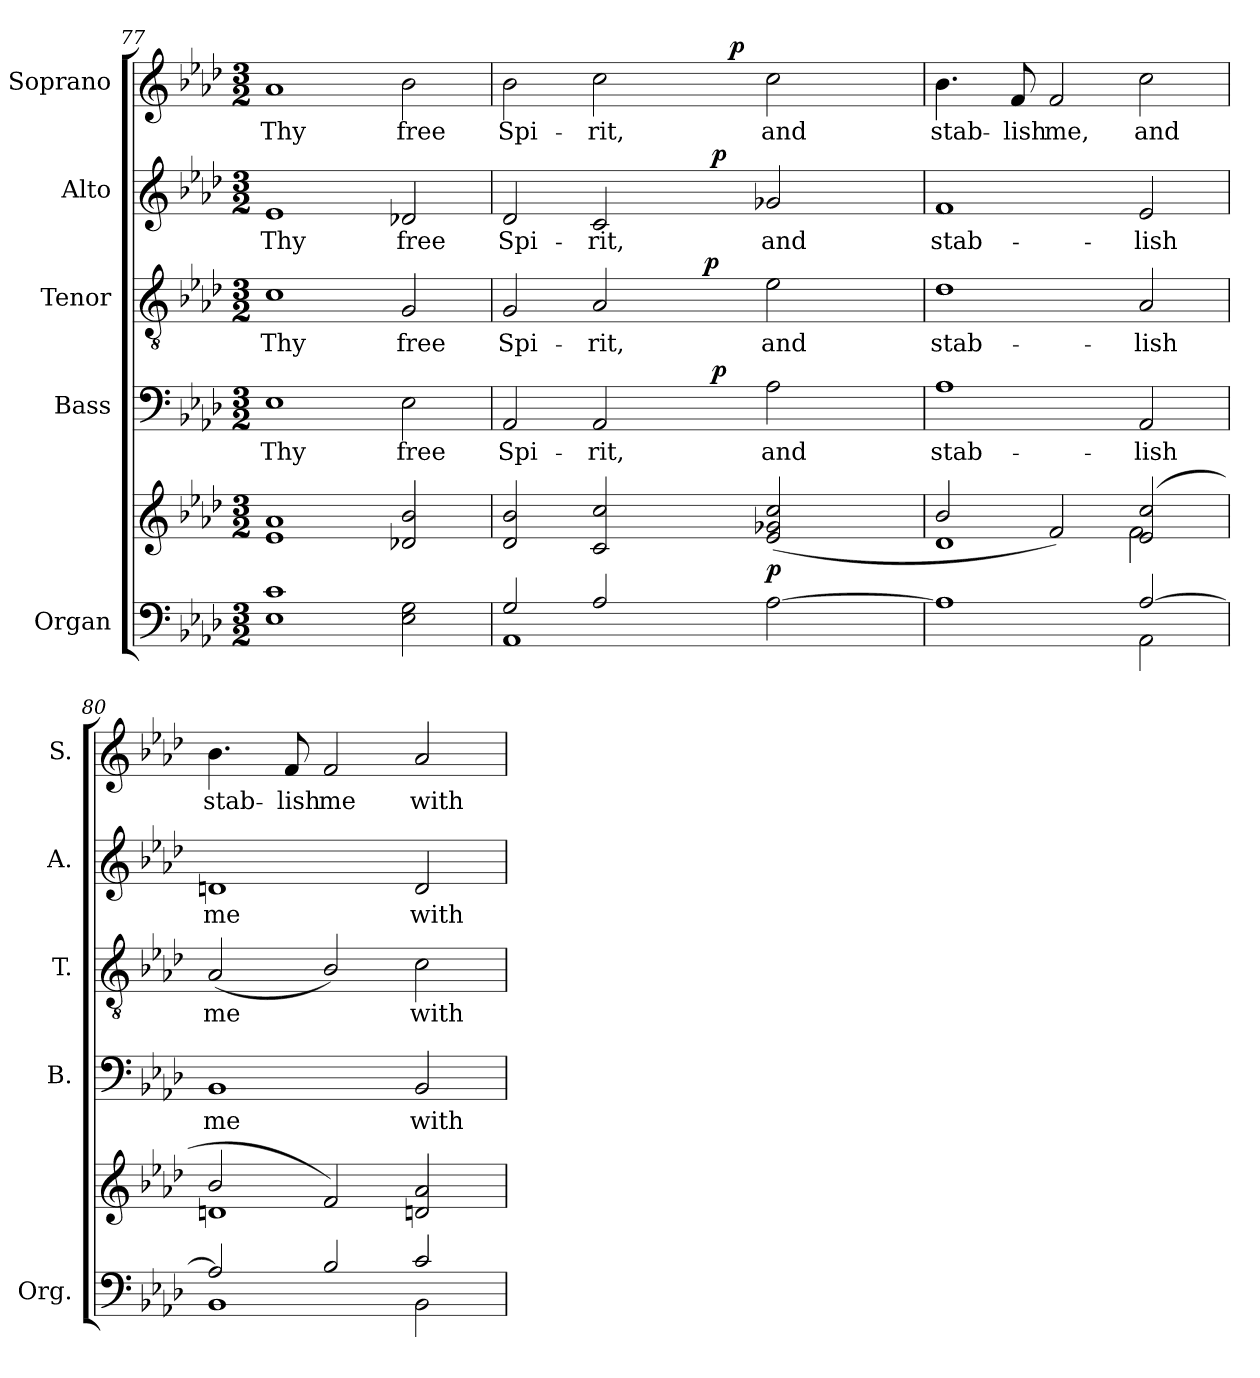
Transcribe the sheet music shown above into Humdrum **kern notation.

**kern	**kern	**dynam	**kern	**text	**dynam	**kern	**text	**dynam	**kern	**text	**dynam	**kern	**text	**dynam
*part5	*part5	*part5	*part4	*part4	*part4	*part3	*part3	*part3	*part2	*part2	*part2	*part1	*part1	*part1
*staff6	*staff5	*staff5/6	*staff4	*staff4	*staff4	*staff3	*staff3	*staff3	*staff2	*staff2	*staff2	*staff1	*staff1	*staff1
*I"Organ	*	*	*I"Bass	*	*	*I"Tenor	*	*	*I"Alto	*	*	*I"Soprano	*	*
*I'Org.	*	*	*I'B.	*	*	*I'T.	*	*	*I'A.	*	*	*I'S.	*	*
*clefF4	*clefG2	*	*clefF4	*	*	*clefGv2	*	*	*clefG2	*	*	*clefG2	*	*
*	*	*	*	*	*	*ITrd7c12	*	*	*	*	*	*	*	*
*k[b-e-a-d-]	*k[b-e-a-d-]	*	*k[b-e-a-d-]	*	*	*k[b-e-a-d-]	*	*	*k[b-e-a-d-]	*	*	*k[b-e-a-d-]	*	*
*A-:	*A-:	*	*A-:	*	*	*A-:	*	*	*A-:	*	*	*A-:	*	*
*M3/2	*M3/2	*	*M3/2	*	*	*M3/2	*	*	*M3/2	*	*	*M3/2	*	*
=77	=77	=77	=77	=77	=77	=77	=77	=77	=77	=77	=77	=77	=77	=77
!	!	!	!	!LO:LY:b:color=#000000	!	!	!	!	!	!	!	!	!	!
!	!	!	!	!	!	!	!LO:LY:b:color=#000000	!	!	!	!	!	!	!
!	!	!	!	!	!	!	!	!	!	!LO:LY:b:color=#000000	!	!	!	!
!	!	!	!	!	!	!	!	!	!	!	!	!	!LO:LY:b:color=#000000	!
1E-i 1ci	1e-i 1a-i	.	1E-i	Thy	.	1Ci	Thy	.	1e-i	Thy	.	1a-i	Thy	.
!	!	!	!	!LO:LY:b:color=#000000	!	!	!	!	!	!	!	!	!	!
!	!	!	!	!	!	!	!LO:LY:b:color=#000000	!	!	!	!	!	!	!
!	!	!	!	!	!	!	!	!	!	!LO:LY:b:color=#000000	!	!	!	!
!	!	!	!	!	!	!	!	!	!	!	!	!	!LO:LY:b:color=#000000	!
2E-i\ 2Gi	2d-Xi/ 2b-i	.	2E-i\	free	.	2GGi/	free	.	2d-Xi/	free	.	2b-i\	free	.
=78	=78	=78	=78	=78	=78	=78	=78	=78	=78	=78	=78	=78	=78	=78
*^	*	*	*	*	*	*	*	*	*	*	*	*	*	*
!	!	!	!	!	!LO:LY:b:color=#000000	!	!	!	!	!	!	!	!	!	!
!	!	!	!	!	!	!	!	!LO:LY:b:color=#000000	!	!	!	!	!	!	!
!	!	!	!	!	!	!	!	!	!	!	!LO:LY:b:color=#000000	!	!	!	!
!	!	!	!	!	!	!	!	!	!	!	!	!	!	!LO:LY:b:color=#000000	!
*	*	*	*	*^	*	*	*^	*	*	*^	*	*	*^	*	*
2Gi/	1AA-i	2d-i/ 2b-i	.	2AA-i/	2ryy	Spi-	.	2GGi/	2ryy	Spi-	.	2d-i/	2ryy	Spi-	.	2b-i\	2ryy	Spi-	.
!	!	!	!	!	!	!LO:LY:b:color=#000000	!	!	!	!	!	!	!	!	!	!	!	!	!
!	!	!	!	!	!	!	!	!	!	!LO:LY:b:color=#000000	!	!	!	!	!	!	!	!	!
!	!	!	!	!	!	!	!	!	!	!	!	!	!	!LO:LY:b:color=#000000	!	!	!	!	!
!	!	!	!	!	!	!	!	!	!	!	!	!	!	!	!	!	!	!LO:LY:b:color=#000000	!
2A-i/	.	2ci/ 2cci	.	2AA-i/	4ryy	-rit,	.	2AA-i/	4ryy	-rit,	.	2ci/	4ryy	-rit,	.	2cci\	4ryy	-rit,	.
.	.	.	.	.	16ryy	.	.	.	16ryy	.	.	.	16ryy	.	.	.	8ryy	.	.
.	.	.	.	.	32ryy	.	.	.	32ryy	.	.	.	32ryy	.	.	.	.	.	.
.	.	.	.	.	64ryy	.	.	.	128...ryy	.	.	.	64ryy	.	.	.	.	.	.
.	.	.	.	.	.	.	.	.	2ryy	.	p	.	.	.	.	.	.	.	.
.	.	.	.	.	256.ryy	.	.	.	.	.	.	.	256.ryy	.	.	.	.	.	.
.	.	.	.	.	2ryy	.	p	.	.	.	.	.	2ryy	.	p	.	.	.	.
.	.	.	.	.	.	.	.	.	.	.	.	.	.	.	.	.	128ryy	.	.
.	.	.	.	.	.	.	.	.	.	.	.	.	.	.	.	.	512.ryy	.	.
.	.	.	.	.	.	.	.	.	.	.	.	.	.	.	.	.	2ryy	.	p
!	!	!	!	!	!	!LO:LY:b:color=#000000	!	!	!	!	!	!	!	!	!	!	!	!	!
!	!	!	!	!	!	!	!	!	!	!LO:LY:b:color=#000000	!	!	!	!	!	!	!	!	!
!	!	!	!	!	!	!	!	!	!	!	!	!	!	!LO:LY:b:color=#000000	!	!	!	!	!
!	!	!	!	!	!	!	!	!	!	!	!	!	!	!	!	!	!	!LO:LY:b:color=#000000	!
2ryy	[>2A-i\	(2e-i/ 2g-Xi 2cci	p	2A-i\	.	and	.	2E-i\	.	and	.	2g-Xi/	.	and	.	2cci\	.	and	.
.	.	.	.	.	.	.	.	.	8ryy	.	.	.	.	.	.	.	.	.	.
.	.	.	.	.	8ryy	.	.	.	.	.	.	.	8ryy	.	.	.	.	.	.
.	.	.	.	.	.	.	.	.	.	.	.	.	.	.	.	.	16ryy	.	.
.	.	.	.	.	.	.	.	.	.	.	.	.	.	.	.	.	32ryy	.	.
.	.	.	.	.	.	.	.	.	.	.	.	.	.	.	.	.	64ryy	.	.
.	.	.	.	.	.	.	.	.	64ryy	.	.	.	.	.	.	.	.	.	.
.	.	.	.	.	128ryy	.	.	.	.	.	.	.	128ryy	.	.	.	.	.	.
.	.	.	.	.	.	.	.	.	.	.	.	.	.	.	.	.	256ryy	.	.
.	.	.	.	.	512ryy	.	.	.	.	.	.	.	512ryy	.	.	.	.	.	.
.	.	.	.	.	.	.	.	.	1024ryy	.	.	.	.	.	.	.	1024ryy	.	.
*	*	*	*	*v	*v	*	*	*	*	*	*	*v	*v	*	*	*v	*v	*	*
*	*	*	*	*	*	*	*v	*v	*	*	*	*	*	*	*	*
!!LO:LB:g=z
=79	=79	=79	=79	=79	=79	=79	=79	=79	=79	=79	=79	=79	=79	=79	=79
*	*	*^	*	*	*	*	*	*	*	*	*	*	*	*	*
*	*	*	*	*	*^	*	*	*^	*	*	*^	*	*	*^	*	*
!	!	!	!	!	!	!	!LO:LY:b:color=#000000	!	!	!	!	!	!	!	!	!	!	!	!	!
*	*	*	*	*	*v	*v	*	*	*	*	*	*	*v	*v	*	*	*v	*v	*	*
*	*	*	*	*	*	*	*	*v	*v	*	*	*	*	*	*	*	*
*	*	*	*	*	*^	*	*	*^	*	*	*^	*	*	*^	*	*
!	!	!	!	!	!	!	!	!	!	!	!LO:LY:b:color=#000000	!	!	!	!	!	!	!	!	!
*	*	*	*	*	*v	*v	*	*	*	*	*	*	*v	*v	*	*	*v	*v	*	*
*	*	*	*	*	*	*	*	*v	*v	*	*	*	*	*	*	*	*
*	*	*	*	*	*^	*	*	*^	*	*	*^	*	*	*^	*	*
!	!	!	!	!	!	!	!	!	!	!	!	!	!	!	!LO:LY:b:color=#000000	!	!	!	!	!
*	*	*	*	*	*v	*v	*	*	*	*	*	*	*v	*v	*	*	*v	*v	*	*
*	*	*	*	*	*	*	*	*v	*v	*	*	*	*	*	*	*	*
*	*	*	*	*	*^	*	*	*^	*	*	*^	*	*	*^	*	*
!	!	!	!	!	!	!	!	!	!	!	!	!	!	!	!	!	!	!	!LO:LY:b:color=#000000	!
*	*	*	*	*	*v	*v	*	*	*	*	*	*	*v	*v	*	*	*v	*v	*	*
*	*	*	*	*	*	*	*	*v	*v	*	*	*	*	*	*	*	*
1A-i]	1ryy	2b-i/	1d-i	.	1A-i	stab-	.	1D-i	stab-	.	1fi	stab-	.	4.b-i\	stab-	.
!	!	!	!	!	!	!	!	!	!	!	!	!	!	!	!LO:LY:b:color=#000000	!
.	.	.	.	.	.	.	.	.	.	.	.	.	.	8fi/	-lish	.
!	!	!	!	!	!	!	!	!	!	!	!	!	!	!	!LO:LY:b:color=#000000	!
.	.	2fi/)	.	.	.	.	.	.	.	.	.	.	.	2fi/	me,	.
!	!	!	!	!	!	!LO:LY:b:color=#000000	!	!	!	!	!	!	!	!	!	!
!	!	!	!	!	!	!	!	!	!LO:LY:b:color=#000000	!	!	!	!	!	!	!
!	!	!	!	!	!	!	!	!	!	!	!	!LO:LY:b:color=#000000	!	!	!	!
!	!	!	!	!	!	!	!	!	!	!	!	!	!	!	!LO:LY:b:color=#000000	!
[>2A-i/	2AA-i\	(2e-i/ 2cci	2fi\	.	2AA-i/	-lish	.	2AA-i/	-lish	.	2e-i/	-lish	.	2cci\	and	.
=80	=80	=80	=80	=80	=80	=80	=80	=80	=80	=80	=80	=80	=80	=80	=80	=80
!	!	!	!	!	!	!LO:LY:b:color=#000000	!	!	!	!	!	!	!	!	!	!
!	!	!	!	!	!	!	!	!	!LO:LY:b:color=#000000	!	!	!	!	!	!	!
!	!	!	!	!	!	!	!	!	!	!	!	!LO:LY:b:color=#000000	!	!	!	!
!	!	!	!	!	!	!	!	!	!	!	!	!	!	!	!LO:LY:b:color=#000000	!
2A-i/]	1BB-i	2b-i/	1dni	.	1BB-i	me	.	(2AA-i/	me	.	1dni	me	.	4.b-i\	stab-	.
!	!	!	!	!	!	!	!	!	!	!	!	!	!	!	!LO:LY:b:color=#000000	!
.	.	.	.	.	.	.	.	.	.	.	.	.	.	8fi/	-lish	.
!	!	!	!	!	!	!	!	!	!	!	!	!	!	!	!LO:LY:b:color=#000000	!
2B-i/	.	2fi/)	.	.	.	.	.	2BB-i/)	.	.	.	.	.	2fi/	me	.
!	!	!	!	!	!	!LO:LY:b:color=#000000	!	!	!	!	!	!	!	!	!	!
!	!	!	!	!	!	!	!	!	!LO:LY:b:color=#000000	!	!	!	!	!	!	!
!	!	!	!	!	!	!	!	!	!	!	!	!LO:LY:b:color=#000000	!	!	!	!
!	!	!	!	!	!	!	!	!	!	!	!	!	!	!	!LO:LY:b:color=#000000	!
2ci/	2BB-i\	2dni/ 2a-i	2ryy	.	2BB-i/	with	.	2Ci\	with	.	2di/	with	.	2a-i/	with	.
*v	*v	*	*	*	*	*	*	*	*	*	*	*	*	*	*	*
*	*v	*v	*	*	*	*	*	*	*	*	*	*	*	*	*
=	=	=	=	=	=	=	=	=	=	=	=	=	=	=
*-	*-	*-	*-	*-	*-	*-	*-	*-	*-	*-	*-	*-	*-	*-
